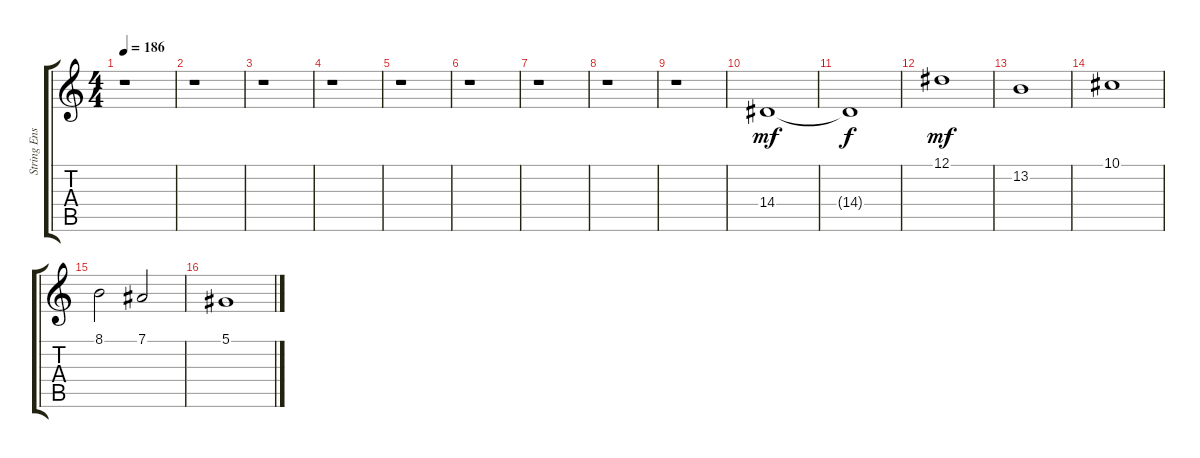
\track ("String Ensemble" "String Ens") {instrument stringensemble1}
\staff {score tabs}
\tuning (Eb4 Bb3 Gb3 Db3 Ab2 Eb2) {hide}
\ts (4 4)
\tempo 186
\clef g2
\ks c
r.1{dy mf} |
r.1 |
r.1 |
r.1 |
r.1 |
r.1 |
r.1 |
r.1 |
r.1 |
14.4.1 |
14.4{t}.1{dy f} |
12.1.1{dy mf} |
13.2.1 |
10.1.1 |
8.1.2 7.1.2 |
5.1.1
